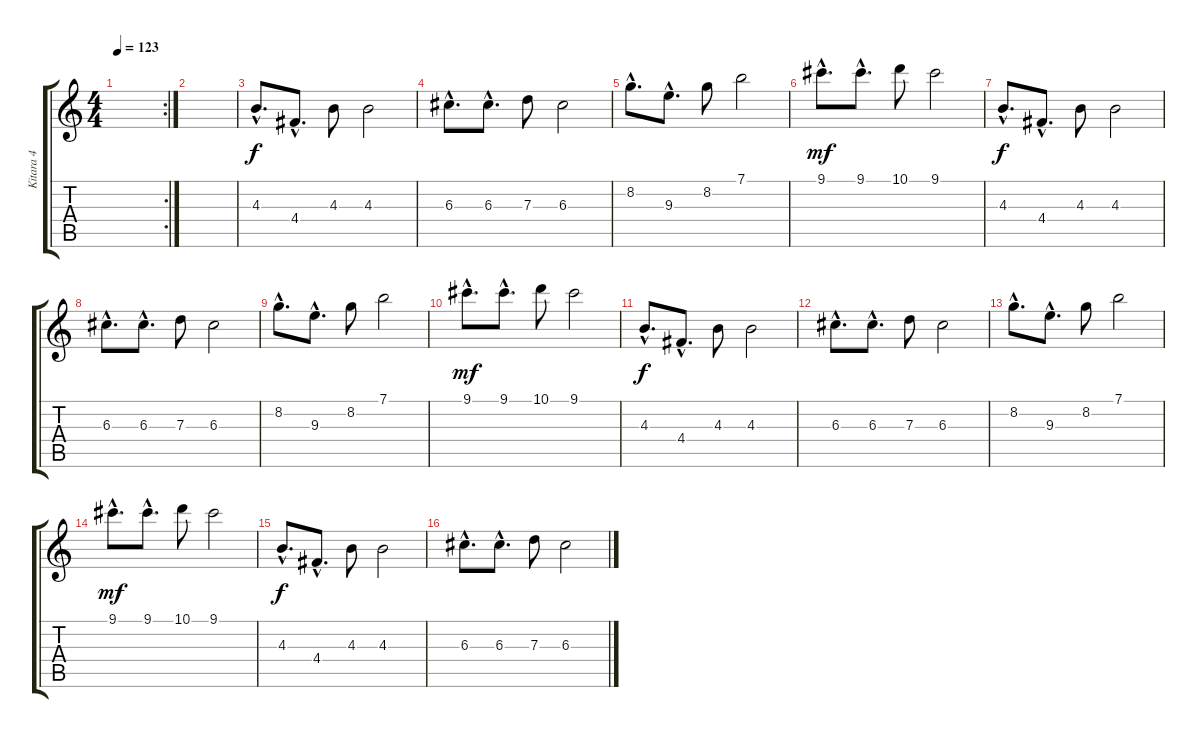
\track ("Kitara 4" "Kitara 4") {instrument distortionguitar}
\staff {score tabs}
\tuning (E4 B3 G3 D3 A2 E2) {hide}
\rc 2
\ts (4 4)
\tempo 123
\clef g2
\ks c
|
|
4.3{hac}.8{d} 4.4{hac}.8{d} 4.3.8 4.3.2 |
6.3{hac}.8{d} 6.3{hac}.8{d} 7.3.8 6.3.2 |
8.2{hac}.8{d} 9.3{hac}.8{d} 8.2.8 7.1.2 |
9.1{hac}.8{d dy mf} 9.1{hac}.8{d} 10.1.8 9.1.2 |
4.3{hac}.8{d dy f} 4.4{hac}.8{d} 4.3.8 4.3.2 |
6.3{hac}.8{d} 6.3{hac}.8{d} 7.3.8 6.3.2 |
8.2{hac}.8{d} 9.3{hac}.8{d} 8.2.8 7.1.2 |
9.1{hac}.8{d dy mf} 9.1{hac}.8{d} 10.1.8 9.1.2 |
4.3{hac}.8{d dy f} 4.4{hac}.8{d} 4.3.8 4.3.2 |
6.3{hac}.8{d} 6.3{hac}.8{d} 7.3.8 6.3.2 |
8.2{hac}.8{d} 9.3{hac}.8{d} 8.2.8 7.1.2 |
9.1{hac}.8{d dy mf} 9.1{hac}.8{d} 10.1.8 9.1.2 |
4.3{hac}.8{d dy f} 4.4{hac}.8{d} 4.3.8 4.3.2 |
6.3{hac}.8{d} 6.3{hac}.8{d} 7.3.8 6.3.2
